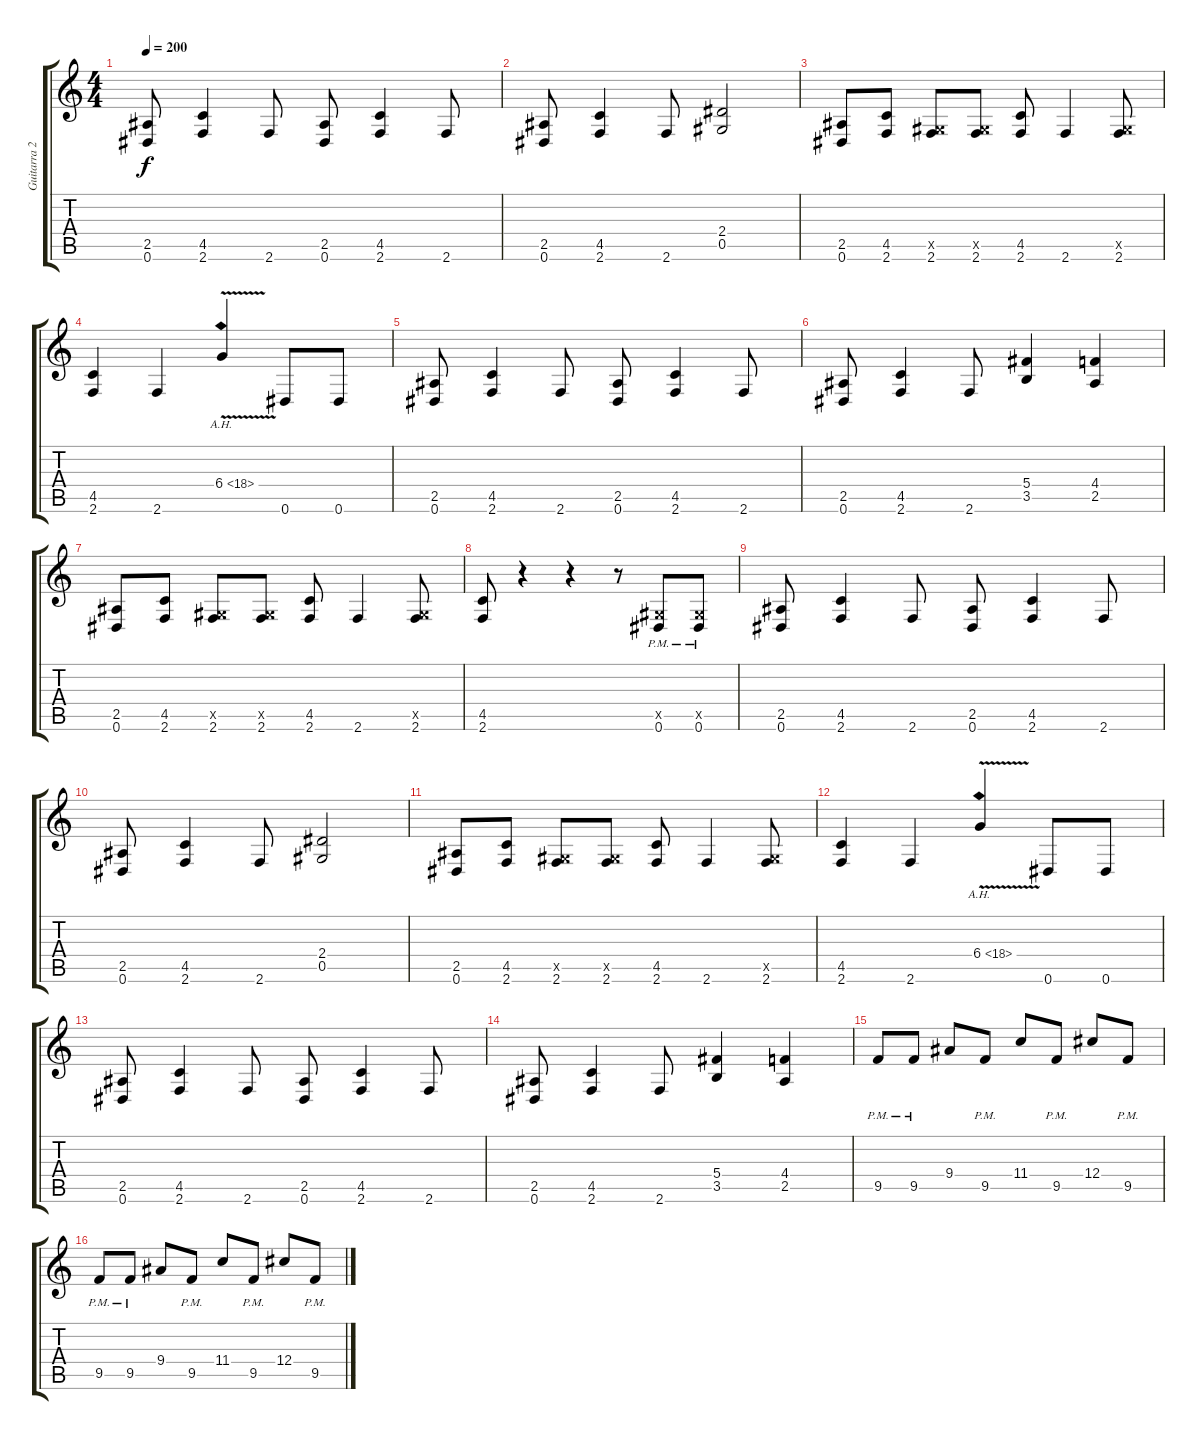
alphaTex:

\track ("Guitarra 2" "Guitarra 2") {instrument distortionguitar}
\staff {score tabs}
\tuning (Eb4 Bb3 Gb3 Db3 Ab2 Eb2) {hide}
\ts (4 4)
\tempo 200
\clef g2
\ks c
(2.5 0.6).8{dy f} (4.5 2.6).4 2.6.8 (2.5 0.6).8 (4.5 2.6).4 2.6.8 |
(2.5 0.6).8 (4.5 2.6).4 2.6.8 (2.4 0.5).2 |
(2.5 0.6).8 (4.5 2.6).8 (0.5{x} 2.6).8 (0.5{x} 2.6).8 (4.5 2.6).8 2.6.4 (0.5{x} 2.6).8 |
(4.5 2.6).4 2.6.4 6.4{ah 12 v}.4 0.6.8 0.6.8 |
(2.5 0.6).8 (4.5 2.6).4 2.6.8 (2.5 0.6).8 (4.5 2.6).4 2.6.8 |
(2.5 0.6).8 (4.5 2.6).4 2.6.8 (5.4 3.5).4 (4.4 2.5).4 |
(2.5 0.6).8 (4.5 2.6).8 (0.5{x} 2.6).8 (0.5{x} 2.6).8 (4.5 2.6).8 2.6.4 (0.5{x} 2.6).8 |
(4.5 2.6).8 r.4 r.4 r.8 (0.5{x} 0.6{pm}).8 (0.5{x} 0.6{pm}).8 |
(2.5 0.6).8 (4.5 2.6).4 2.6.8 (2.5 0.6).8 (4.5 2.6).4 2.6.8 |
(2.5 0.6).8 (4.5 2.6).4 2.6.8 (2.4 0.5).2 |
(2.5 0.6).8 (4.5 2.6).8 (0.5{x} 2.6).8 (0.5{x} 2.6).8 (4.5 2.6).8 2.6.4 (0.5{x} 2.6).8 |
(4.5 2.6).4 2.6.4 6.4{ah 12 v}.4 0.6.8 0.6.8 |
(2.5 0.6).8 (4.5 2.6).4 2.6.8 (2.5 0.6).8 (4.5 2.6).4 2.6.8 |
(2.5 0.6).8 (4.5 2.6).4 2.6.8 (5.4 3.5).4 (4.4 2.5).4 |
9.5{pm}.8 9.5{pm}.8 9.4.8 9.5{pm}.8 11.4.8 9.5{pm}.8 12.4.8 9.5{pm}.8 |
9.5{pm}.8 9.5{pm}.8 9.4.8 9.5{pm}.8 11.4.8 9.5{pm}.8 12.4.8 9.5{pm}.8
